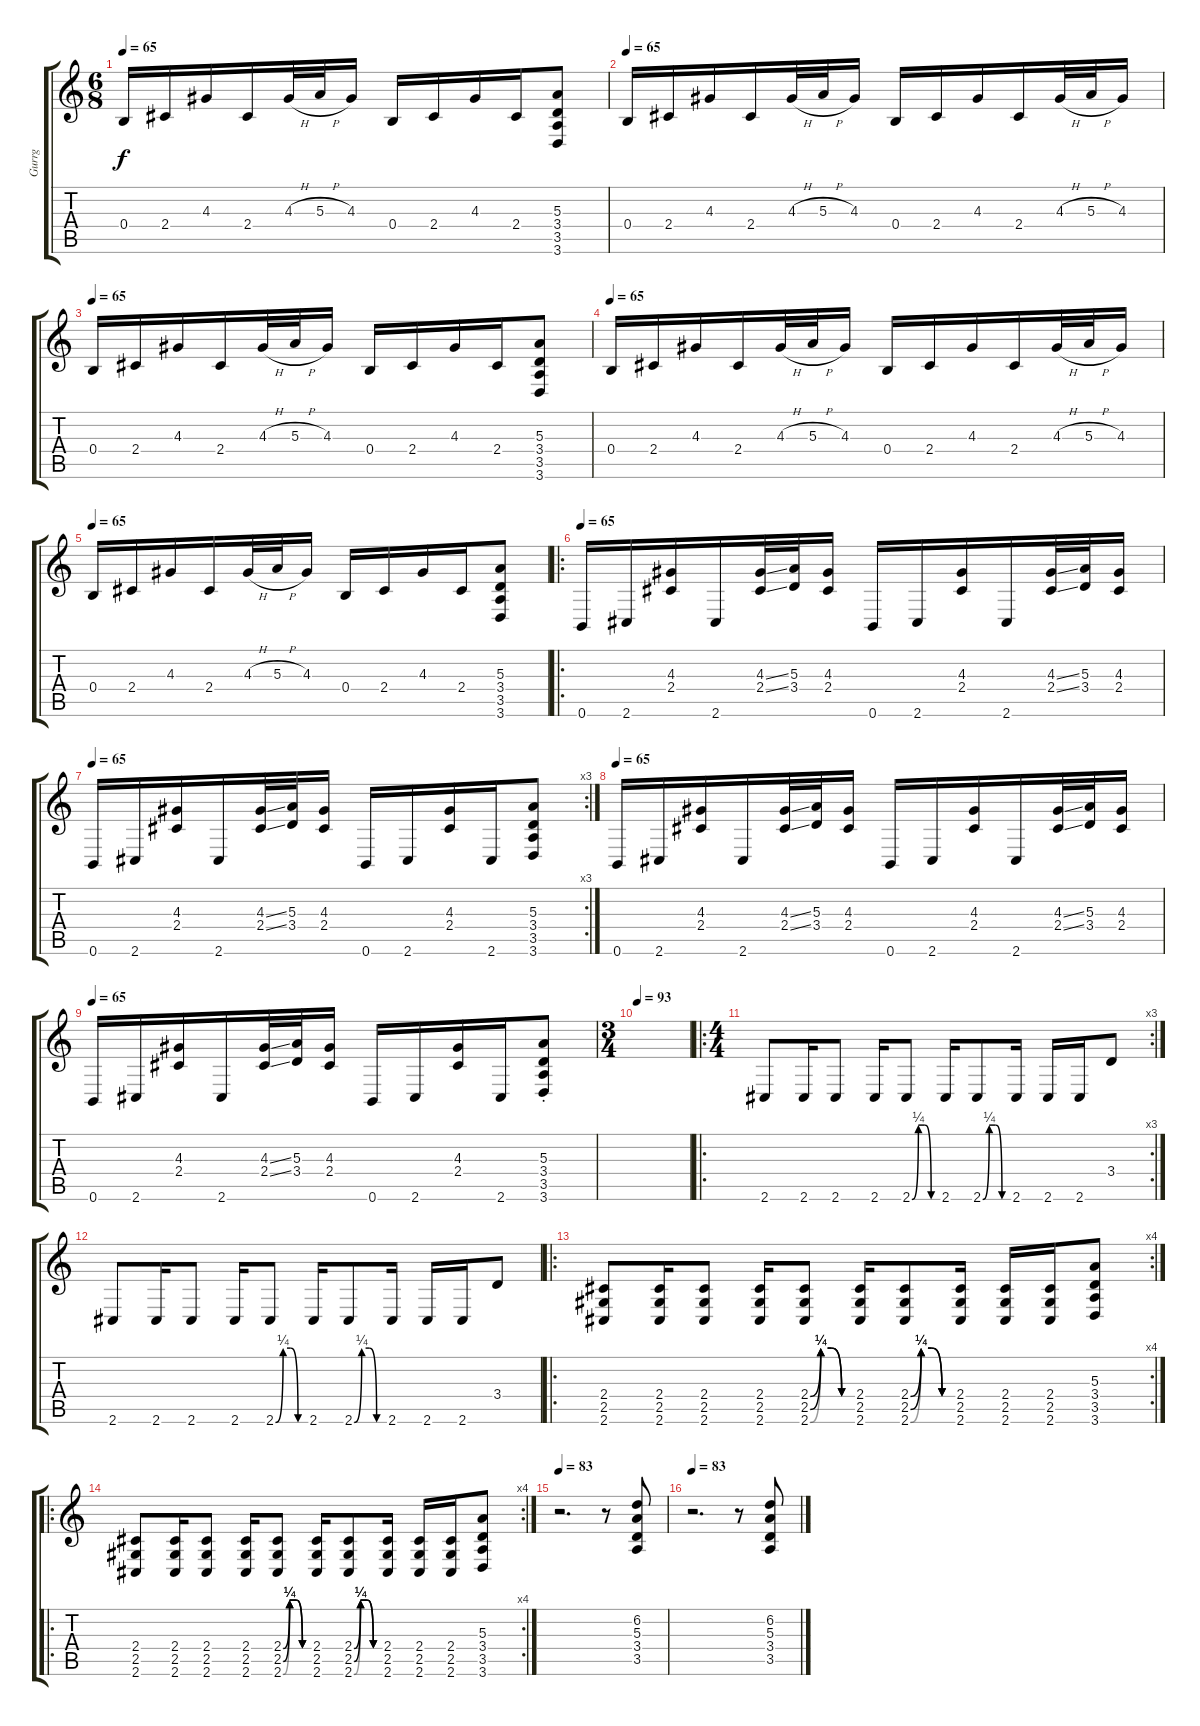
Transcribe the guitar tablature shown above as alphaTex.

\track ("Gurrg" "Gurrg") {instrument overdrivenguitar}
\staff {score tabs}
\tuning (Db4 Ab3 E3 B2 Gb2 B1) {hide}
\ts (6 8)
\tempo 65
\clef g2
\ks c
0.4.16{dy f instrument electricguitarclean} 2.4.16 4.3.16 2.4.16 4.3{h}.32 5.3{h}.32 4.3.16 0.4.16 2.4.16 4.3.16 2.4.16 (5.3 3.4 3.5 3.6).8 |
\tempo 65
0.4.16{instrument electricguitarclean} 2.4.16 4.3.16 2.4.16 4.3{h}.32 5.3{h}.32 4.3.16 0.4.16 2.4.16 4.3.16 2.4.16 4.3{h}.32 5.3{h}.32 4.3.16 |
\tempo 65
0.4.16{instrument electricguitarclean} 2.4.16 4.3.16 2.4.16 4.3{h}.32 5.3{h}.32 4.3.16 0.4.16 2.4.16 4.3.16 2.4.16 (5.3 3.4 3.5 3.6).8 |
\tempo 65
0.4.16{instrument electricguitarclean} 2.4.16 4.3.16 2.4.16 4.3{h}.32 5.3{h}.32 4.3.16 0.4.16 2.4.16 4.3.16 2.4.16 4.3{h}.32 5.3{h}.32 4.3.16 |
\tempo 65
0.4.16{instrument electricguitarclean} 2.4.16 4.3.16 2.4.16 4.3{h}.32 5.3{h}.32 4.3.16 0.4.16 2.4.16 4.3.16 2.4.16 (5.3 3.4 3.5 3.6).8 |
\ro
\tempo 65
0.6.16{instrument overdrivenguitar} 2.6.16 (4.3 2.4).16 2.6.16 (4.3{ss} 2.4{ss}).32 (5.3 3.4).32 (4.3 2.4).16 0.6.16 2.6.16 (4.3 2.4).16 2.6.16 (4.3{ss} 2.4{ss}).32 (5.3 3.4).32 (4.3 2.4).16 |
\rc 3
\tempo 65
0.6.16{instrument overdrivenguitar} 2.6.16 (4.3 2.4).16 2.6.16 (4.3{ss} 2.4{ss}).32 (5.3 3.4).32 (4.3 2.4).16 0.6.16 2.6.16 (4.3 2.4).16 2.6.16 (5.3 3.4 3.5 3.6).8 |
\tempo 65
0.6.16{instrument overdrivenguitar} 2.6.16 (4.3 2.4).16 2.6.16 (4.3{ss} 2.4{ss}).32 (5.3 3.4).32 (4.3 2.4).16 0.6.16 2.6.16 (4.3 2.4).16 2.6.16 (4.3{ss} 2.4{ss}).32 (5.3 3.4).32 (4.3 2.4).16 |
\tempo 65
0.6.16{instrument overdrivenguitar} 2.6.16 (4.3 2.4).16 2.6.16 (4.3{ss} 2.4{ss}).32 (5.3 3.4).32 (4.3 2.4).16 0.6.16 2.6.16 (4.3 2.4).16 2.6.16 (5.3{st} 3.4{st} 3.5{st} 3.6{st}).8 |
\ts (3 4)
\tempo 93
|
\ro
\rc 3
\ts (4 4)
2.6.8 2.6.16 2.6.8 2.6.16 2.6{be (custom 0 0 15 1 30 1 45 0 60 0)}.8 2.6.16 2.6{be (custom 0 0 15 1 30 1 45 0 60 0)}.8 2.6.16 2.6.16 2.6.16 3.4.8 |
2.6.8 2.6.16 2.6.8 2.6.16 2.6{be (custom 0 0 15 1 30 1 45 0 60 0)}.8 2.6.16 2.6{be (custom 0 0 15 1 30 1 45 0 60 0)}.8 2.6.16 2.6.16 2.6.16 3.4.8 |
\ro
\rc 4
(2.4 2.5 2.6).8 (2.4 2.5 2.6).16 (2.4 2.5 2.6).8 (2.4 2.5 2.6).16 (2.4{be (custom 0 0 15 1 30 1 45 0 60 0)} 2.5{be (custom 0 0 15 1 30 1 45 0 60 0)} 2.6{be (custom 0 0 15 1 30 1 45 0 60 0)}).8 (2.4 2.5 2.6).16 (2.4{be (custom 0 0 15 1 30 1 45 0 60 0)} 2.5{be (custom 0 0 15 1 30 1 45 0 60 0)} 2.6{be (custom 0 0 15 1 30 1 45 0 60 0)}).8 (2.4 2.5 2.6).16 (2.4 2.5 2.6).16 (2.4 2.5 2.6).16 (5.3 3.4 3.5 3.6).8 |
\ro
\rc 4
(2.4 2.5 2.6).8 (2.4 2.5 2.6).16 (2.4 2.5 2.6).8 (2.4 2.5 2.6).16 (2.4{be (custom 0 0 15 1 30 1 45 0 60 0)} 2.5{be (custom 0 0 15 1 30 1 45 0 60 0)} 2.6{be (custom 0 0 15 1 30 1 45 0 60 0)}).8 (2.4 2.5 2.6).16 (2.4{be (custom 0 0 15 1 30 1 45 0 60 0)} 2.5{be (custom 0 0 15 1 30 1 45 0 60 0)} 2.6{be (custom 0 0 15 1 30 1 45 0 60 0)}).8 (2.4 2.5 2.6).16 (2.4 2.5 2.6).16 (2.4 2.5 2.6).16 (5.3 3.4 3.5 3.6).8 |
\tempo 83
r.2{d instrument electricguitarclean} r.8 (6.2 5.3 3.4 3.5).8 |
\tempo 83
r.2{d instrument electricguitarclean} r.8 (6.2 5.3 3.4 3.5).8
